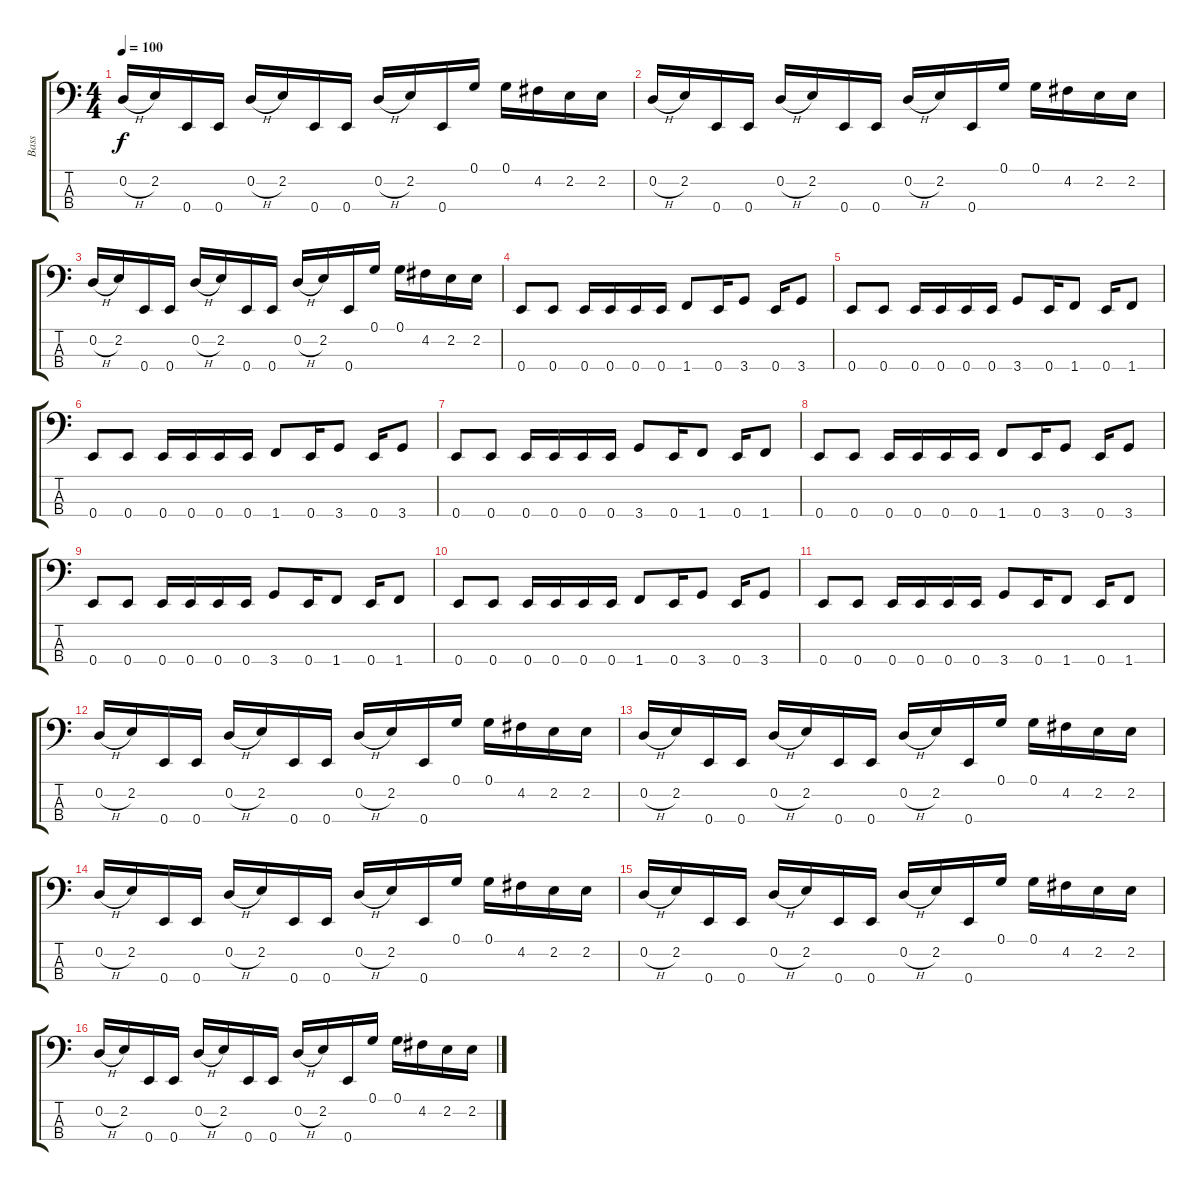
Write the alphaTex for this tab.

\track ("Bass" "Bass") {instrument electricbassfinger}
\staff {score tabs}
\tuning (G2 D2 A1 E1) {hide}
\ts (4 4)
\tempo 100
\clef f4
\ks c
0.2{h}.16{dy f} 2.2.16 0.4.16 0.4.16 0.2{h}.16 2.2.16 0.4.16 0.4.16 0.2{h}.16 2.2.16 0.4.16 0.1.16 0.1.16 4.2.16 2.2.16 2.2.16 |
0.2{h}.16 2.2.16 0.4.16 0.4.16 0.2{h}.16 2.2.16 0.4.16 0.4.16 0.2{h}.16 2.2.16 0.4.16 0.1.16 0.1.16 4.2.16 2.2.16 2.2.16 |
0.2{h}.16 2.2.16 0.4.16 0.4.16 0.2{h}.16 2.2.16 0.4.16 0.4.16 0.2{h}.16 2.2.16 0.4.16 0.1.16 0.1.16 4.2.16 2.2.16 2.2.16 |
0.4.8 0.4.8 0.4.16 0.4.16 0.4.16 0.4.16 1.4.8 0.4.16 3.4.8 0.4.16 3.4.8 |
0.4.8 0.4.8 0.4.16 0.4.16 0.4.16 0.4.16 3.4.8 0.4.16 1.4.8 0.4.16 1.4.8 |
0.4.8 0.4.8 0.4.16 0.4.16 0.4.16 0.4.16 1.4.8 0.4.16 3.4.8 0.4.16 3.4.8 |
0.4.8 0.4.8 0.4.16 0.4.16 0.4.16 0.4.16 3.4.8 0.4.16 1.4.8 0.4.16 1.4.8 |
0.4.8 0.4.8 0.4.16 0.4.16 0.4.16 0.4.16 1.4.8 0.4.16 3.4.8 0.4.16 3.4.8 |
0.4.8 0.4.8 0.4.16 0.4.16 0.4.16 0.4.16 3.4.8 0.4.16 1.4.8 0.4.16 1.4.8 |
0.4.8 0.4.8 0.4.16 0.4.16 0.4.16 0.4.16 1.4.8 0.4.16 3.4.8 0.4.16 3.4.8 |
0.4.8 0.4.8 0.4.16 0.4.16 0.4.16 0.4.16 3.4.8 0.4.16 1.4.8 0.4.16 1.4.8 |
0.2{h}.16 2.2.16 0.4.16 0.4.16 0.2{h}.16 2.2.16 0.4.16 0.4.16 0.2{h}.16 2.2.16 0.4.16 0.1.16 0.1.16 4.2.16 2.2.16 2.2.16 |
0.2{h}.16 2.2.16 0.4.16 0.4.16 0.2{h}.16 2.2.16 0.4.16 0.4.16 0.2{h}.16 2.2.16 0.4.16 0.1.16 0.1.16 4.2.16 2.2.16 2.2.16 |
0.2{h}.16 2.2.16 0.4.16 0.4.16 0.2{h}.16 2.2.16 0.4.16 0.4.16 0.2{h}.16 2.2.16 0.4.16 0.1.16 0.1.16 4.2.16 2.2.16 2.2.16 |
0.2{h}.16 2.2.16 0.4.16 0.4.16 0.2{h}.16 2.2.16 0.4.16 0.4.16 0.2{h}.16 2.2.16 0.4.16 0.1.16 0.1.16 4.2.16 2.2.16 2.2.16 |
0.2{h}.16 2.2.16 0.4.16 0.4.16 0.2{h}.16 2.2.16 0.4.16 0.4.16 0.2{h}.16 2.2.16 0.4.16 0.1.16 0.1.16 4.2.16 2.2.16 2.2.16
